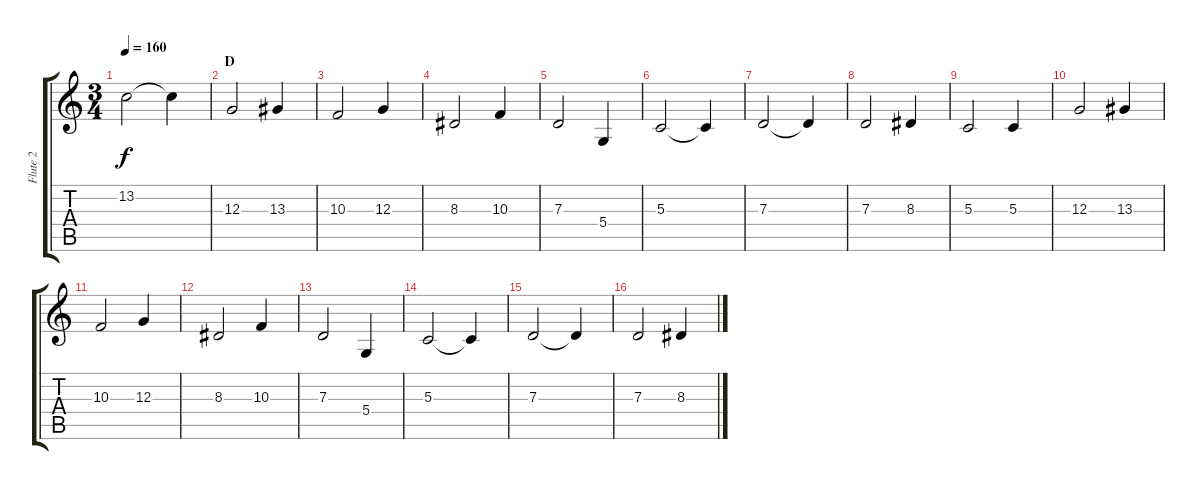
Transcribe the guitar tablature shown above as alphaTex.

\track ("Flute 2" "Flute 2") {instrument piccolo}
\staff {score tabs}
\tuning (E4 B3 G3 D3 A2 E2) {hide}
\ts (3 4)
\tempo 160
\clef g2
\ks c
13.2.2{dy f} 13.2{t}.4 |
\section ("" "D")
12.3.2 13.3.4 |
10.3.2 12.3.4 |
8.3.2 10.3.4 |
7.3.2 5.4.4 |
5.3.2 5.3{t}.4 |
7.3.2 7.3{t}.4 |
7.3.2 8.3.4 |
5.3.2 5.3.4 |
12.3.2 13.3.4 |
10.3.2 12.3.4 |
8.3.2 10.3.4 |
7.3.2 5.4.4 |
5.3.2 5.3{t}.4 |
7.3.2 7.3{t}.4 |
7.3.2 8.3.4
